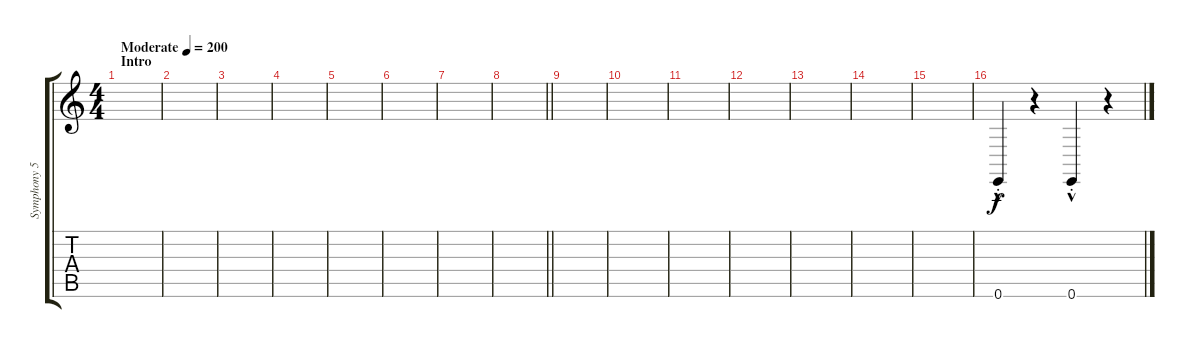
\track ("Symphony 5" "Symphony 5") {instrument trombone}
\staff {score tabs}
\tuning (E4 B3 G3 D3 A2 E2) {hide}
\ts (4 4)
\section ("" "Intro")
\tempo (200 "Moderate")
\clef g2
\ks c
|
|
|
|
|
|
|
\barLineRight lightlight
|
\section ("" "")
|
|
|
|
|
|
|
0.6{hac st}.4 r.4 0.6{hac st}.4 r.4
